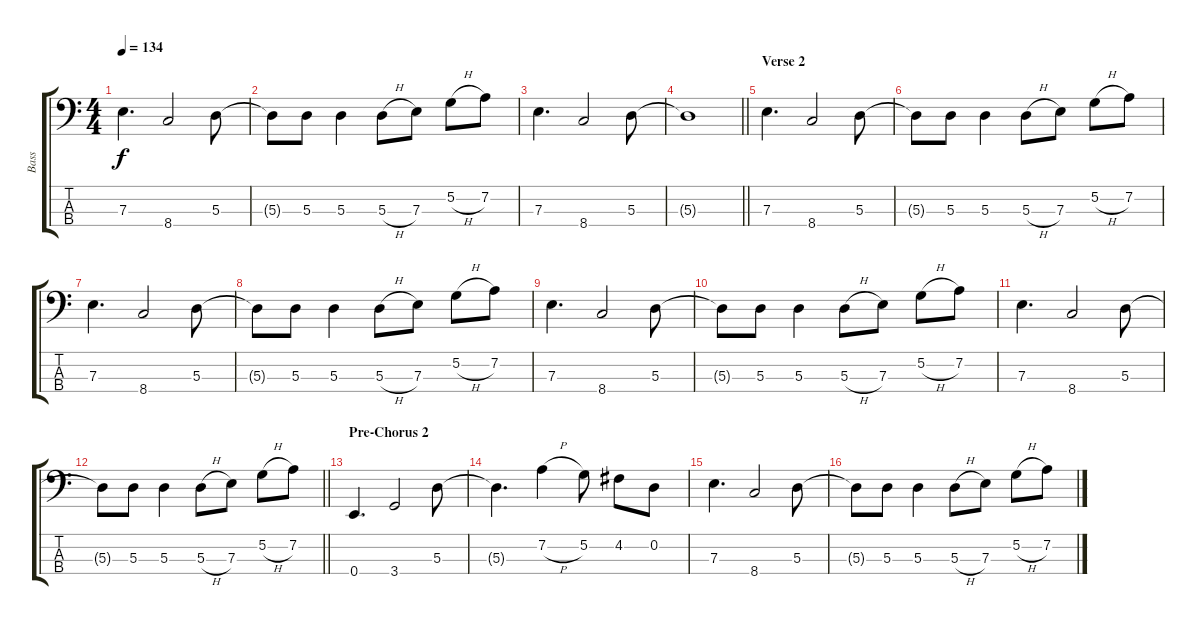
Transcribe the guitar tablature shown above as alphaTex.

\track ("Bass" "Bass") {instrument electricbassfinger}
\staff {score tabs}
\tuning (G2 D2 A1 E1) {hide}
\ts (4 4)
\tempo 134
\clef f4
\ks c
7.3.4{d dy f} 8.4.2 5.3.8 |
5.3{t}.8 5.3.8 5.3.4 5.3{h}.8 7.3.8 5.2{h}.8 7.2.8 |
7.3.4{d} 8.4.2 5.3.8 |
\barLineRight lightlight
5.3{t}.1 |
\section ("" "Verse 2")
7.3.4{d} 8.4.2 5.3.8 |
5.3{t}.8 5.3.8 5.3.4 5.3{h}.8 7.3.8 5.2{h}.8 7.2.8 |
7.3.4{d} 8.4.2 5.3.8 |
5.3{t}.8 5.3.8 5.3.4 5.3{h}.8 7.3.8 5.2{h}.8 7.2.8 |
7.3.4{d} 8.4.2 5.3.8 |
5.3{t}.8 5.3.8 5.3.4 5.3{h}.8 7.3.8 5.2{h}.8 7.2.8 |
7.3.4{d} 8.4.2 5.3.8 |
\barLineRight lightlight
5.3{t}.8 5.3.8 5.3.4 5.3{h}.8 7.3.8 5.2{h}.8 7.2.8 |
\section ("" "Pre-Chorus 2")
0.4.4{d} 3.4.2 5.3.8 |
5.3{t}.4{d} 7.2{h}.4 5.2.8 4.2.8 0.2.8 |
7.3.4{d} 8.4.2 5.3.8 |
5.3{t}.8 5.3.8 5.3.4 5.3{h}.8 7.3.8 5.2{h}.8 7.2.8
